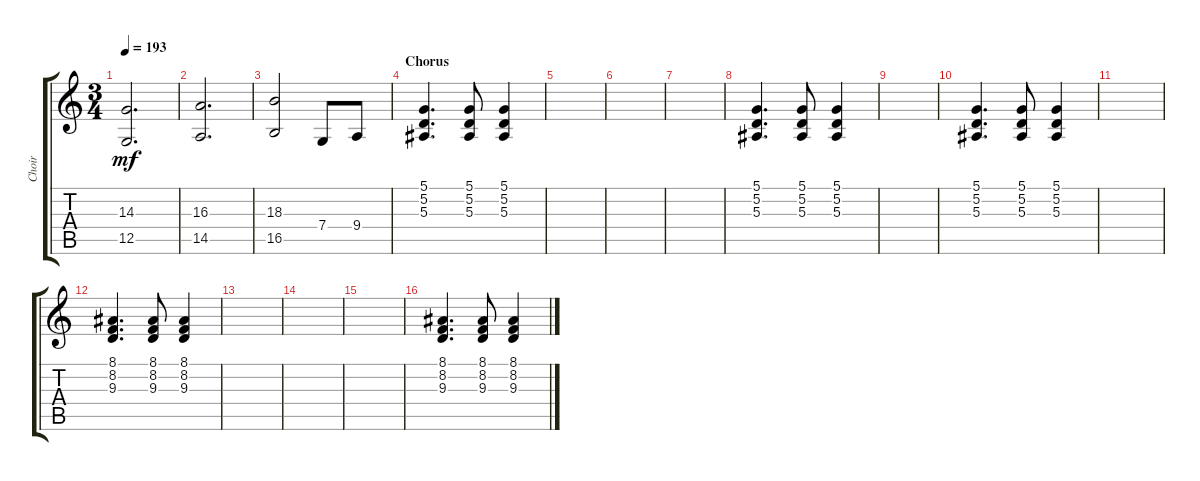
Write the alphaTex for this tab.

\track ("Choir" "Choir") {instrument choiraahs}
\staff {score tabs}
\tuning (D4 A3 F3 C3 G2 C2) {hide}
\ts (3 4)
\tempo 193
\clef g2
\ks c
(14.3 12.5).2{d dy mf} |
(16.3 14.5).2{d} |
(18.3 16.5).2 7.4.8 9.4.8 |
\section ("" "Chorus")
(5.1 5.2 5.3).4{d} (5.1 5.2 5.3).8 (5.1 5.2 5.3).4 |
|
|
|
(5.1 5.2 5.3).4{d} (5.1 5.2 5.3).8 (5.1 5.2 5.3).4 |
|
(5.1 5.2 5.3).4{d} (5.1 5.2 5.3).8 (5.1 5.2 5.3).4 |
|
(8.1 8.2 9.3).4{d} (8.1 8.2 9.3).8 (8.1 8.2 9.3).4 |
|
|
|
(8.1 8.2 9.3).4{d} (8.1 8.2 9.3).8 (8.1 8.2 9.3).4
